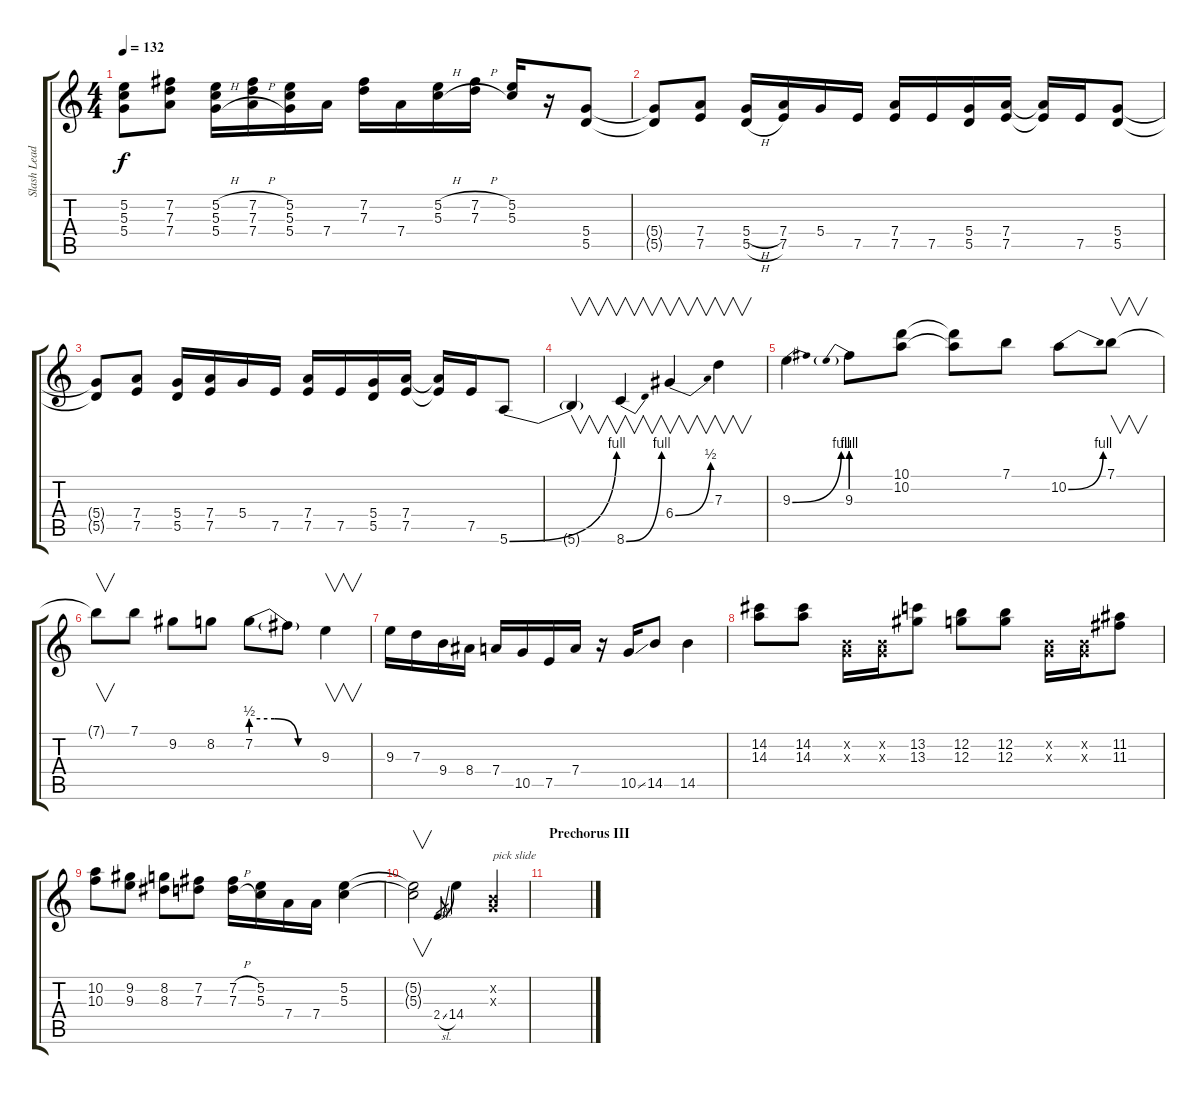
\track ("Slash Lead" "Slash Lead") {instrument overdrivenguitar}
\staff {score tabs}
\tuning (E4 B3 G3 D3 A2 E2) {hide}
\ts (4 4)
\tempo 132
\clef g2
\ks c
(5.2{t} 5.3{t} 5.4{t}).8{dy f} (7.2 7.3 7.4).8 (5.2{h} 5.3{h} 5.4{h}).16 (7.2{h} 7.3{h} 7.4{h}).16 (5.2 5.3 5.4).16 7.4.16 (7.2 7.3).16 7.4.16 (5.2{h} 5.3{h}).16 (7.2{h} 7.3{h}).16 (5.2 5.3).16 r.16 (5.4 5.5).8 |
(5.4{t} 5.5{t}).8 (7.4 7.5).8 (5.4{h} 5.5{h}).16 (7.4 7.5).16 5.4.16 7.5.16 (7.4 7.5).16 7.5.16 (5.4 5.5).16 (7.4 7.5).16 (7.4{t} 7.5{t}).16 7.5.16 (5.4 5.5).8 |
(5.4{t} 5.5{t}).8 (7.4 7.5).8 (5.4 5.5).16 (7.4 7.5).16 5.4.16 7.5.16 (7.4 7.5).16 7.5.16 (5.4 5.5).16 (7.4 7.5).16 (7.4{t} 7.5{t}).16 7.5.16 5.6{be (bend 0 0 60 4)}.8 |
5.6{t}.4{v} 8.6{be (bend 0 0 60 4)}.4{v} 6.4{be (bend 0 0 60 2)}.4{v} 7.3.4{v} |
9.3{be (bend 0 0 60 4)}.4 9.3{be (prebend 0 4 60 4)}.8 (10.1 10.2).8 (10.1{t} 10.2{t}).8 7.1.8 10.2{be (bend 0 0 60 4)}.8 7.1.8{v} |
7.1{t}.8{v} 7.1.8 9.2.8 8.2.8 7.2{be (custom 0 2 20 2 40 0 60 0)}.8 7.2{t}.8 9.3.4{v} |
9.3.16 7.3.16 9.4.16 8.4.16 7.4.16 10.5.16 7.5.16 7.4.16 r.16 10.5{ss}.16 14.5.8 14.5.4 |
(14.2 14.3).8 (14.2 14.3).8 (0.2{x} 0.3{x}).16 (0.2{x} 0.3{x}).16 (13.2 13.3).8 (12.2 12.3).8 (12.2 12.3).8 (0.2{x} 0.3{x}).16 (0.2{x} 0.3{x}).16 (11.2 11.3).8 |
(10.2 10.3).8 (9.2 9.3).8 (8.2 8.3).8 (7.2 7.3).8 (7.2{h} 7.3{h}).16 (5.2 5.3).16 7.4.16 7.4.16 (5.2 5.3).4 |
(5.2{t} 5.3{t}).2{v} 2.4{sl}.8{gr} 14.4.4 (0.2{x} 0.3{x}).4{txt "pick slide"} |
\section ("" "Prechorus III")
